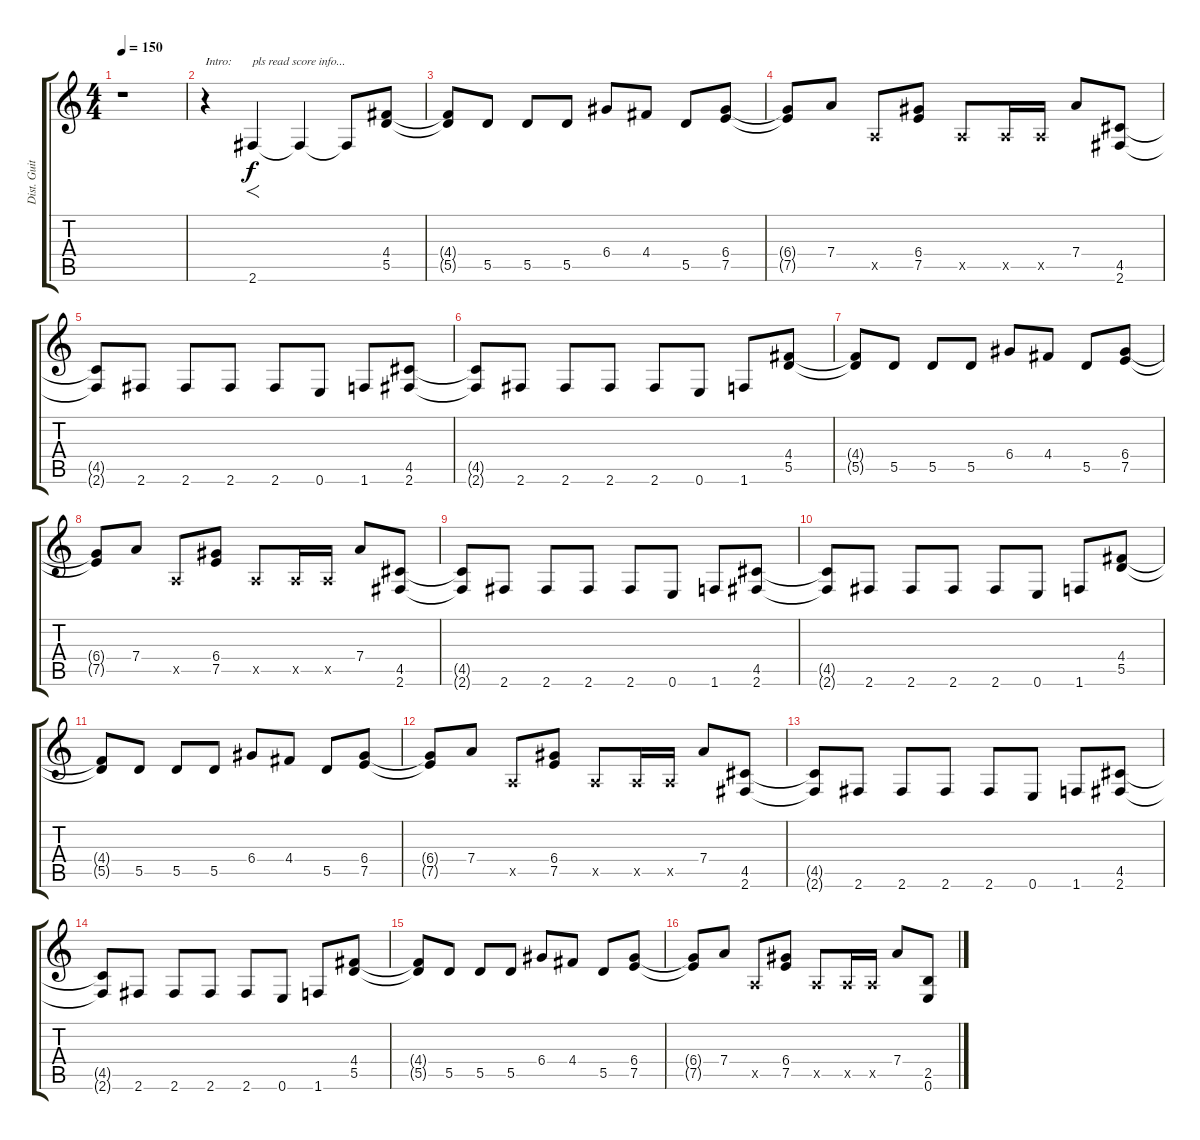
\track ("Dist. Guitar 1" "Dist. Guit") {instrument overdrivenguitar}
\staff {score tabs}
\tuning (E4 B3 G3 D3 A2 E2) {hide}
\ts (4 4)
\tempo 150
\clef g2
\ks c
r.1{dy f volume 12 instrument overdrivenguitar} |
r.4{txt "Intro: "} 2.6.4{f txt "pls read score info..."} 2.6{t}.4 2.6{t}.8 (4.4 5.5).8 |
(4.4{t} 5.5{t}).8 5.5.8 5.5.8 5.5.8 6.4.8 4.4.8 5.5.8 (6.4 7.5).8 |
(6.4{t} 7.5{t}).8 7.4.8 0.5{x}.8 (6.4 7.5).8 0.5{x}.8 0.5{x}.16 0.5{x}.16 7.4.8 (4.5 2.6).8 |
(4.5{t} 2.6{t}).8 2.6.8 2.6.8 2.6.8 2.6.8 0.6.8 1.6.8 (4.5 2.6).8 |
(4.5{t} 2.6{t}).8 2.6.8 2.6.8 2.6.8 2.6.8 0.6.8 1.6.8 (4.4 5.5).8 |
(4.4{t} 5.5{t}).8 5.5.8 5.5.8 5.5.8 6.4.8 4.4.8 5.5.8 (6.4 7.5).8 |
(6.4{t} 7.5{t}).8 7.4.8 0.5{x}.8 (6.4 7.5).8 0.5{x}.8 0.5{x}.16 0.5{x}.16 7.4.8 (4.5 2.6).8 |
(4.5{t} 2.6{t}).8 2.6.8 2.6.8 2.6.8 2.6.8 0.6.8 1.6.8 (4.5 2.6).8 |
(4.5{t} 2.6{t}).8 2.6.8 2.6.8 2.6.8 2.6.8 0.6.8 1.6.8 (4.4 5.5).8 |
(4.4{t} 5.5{t}).8 5.5.8 5.5.8 5.5.8 6.4.8 4.4.8 5.5.8 (6.4 7.5).8 |
(6.4{t} 7.5{t}).8 7.4.8 0.5{x}.8 (6.4 7.5).8 0.5{x}.8 0.5{x}.16 0.5{x}.16 7.4.8 (4.5 2.6).8 |
(4.5{t} 2.6{t}).8 2.6.8 2.6.8 2.6.8 2.6.8 0.6.8 1.6.8 (4.5 2.6).8 |
(4.5{t} 2.6{t}).8 2.6.8 2.6.8 2.6.8 2.6.8 0.6.8 1.6.8 (4.4 5.5).8 |
(4.4{t} 5.5{t}).8 5.5.8 5.5.8 5.5.8 6.4.8 4.4.8 5.5.8 (6.4 7.5).8 |
(6.4{t} 7.5{t}).8 7.4.8 0.5{x}.8 (6.4 7.5).8 0.5{x}.8 0.5{x}.16 0.5{x}.16 7.4.8 (2.5 0.6).8
